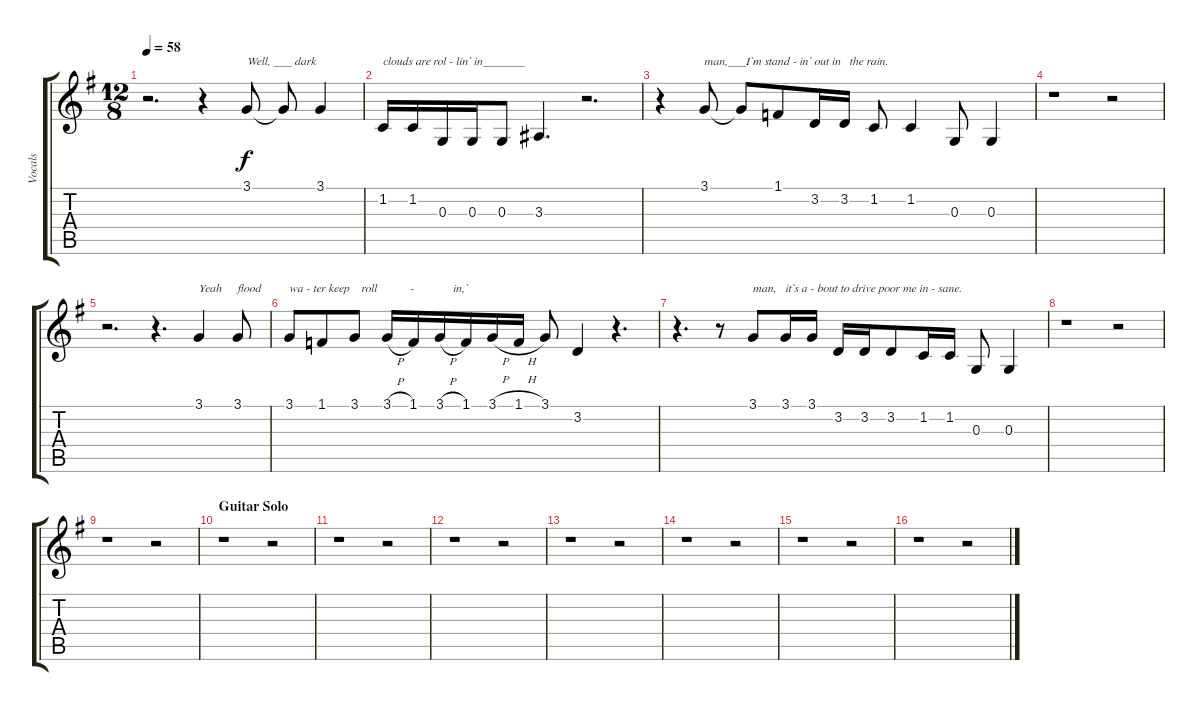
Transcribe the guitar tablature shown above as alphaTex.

\track ("Vocals" "Vocals") {instrument tenorsax}
\staff {score tabs}
\tuning (E4 B3 G3 D3 A2 E2) {hide}
\ts (12 8)
\tempo 58
\clef g2
\ks g
r.2{d dy f} r.4 3.1.8{txt "Well, ___ dark"} 3.1{t}.8 3.1.4 |
1.2.16{txt "clouds are rol - lin` in_______"} 1.2.16 0.3.16 0.3.16 0.3.8 3.3.4{d} r.2{d} |
r.4 3.1.8{txt "man,___I`m stand - in` out in   the rain."} 3.1{t}.8 1.1.8 3.2.16 3.2.16 1.2.8 1.2.4 0.3.8 0.3.4 |
r.1 r.2 |
r.2{d} r.4{d} 3.1.4{txt "Yeah     flood"} 3.1.8 |
3.1.8{txt "wa - ter keep    roll           -             in,`"} 1.1.8 3.1.8 3.1{h}.16 1.1.16 3.1{h}.16 1.1.16 3.1{h}.16 1.1{h}.16 3.1.8 3.2.4 r.4{d} |
r.4{d} r.8 3.1.8{txt "man,   it`s a - bout to drive poor me in - sane."} 3.1.16 3.1.16 3.2.16 3.2.16 3.2.8 1.2.16 1.2.16 0.3.8 0.3.4 |
r.1 r.2 |
r.1 r.2 |
\section ("" "Guitar Solo")
r.1 r.2 |
r.1 r.2 |
r.1 r.2 |
r.1 r.2 |
r.1 r.2 |
r.1 r.2 |
r.1 r.2
